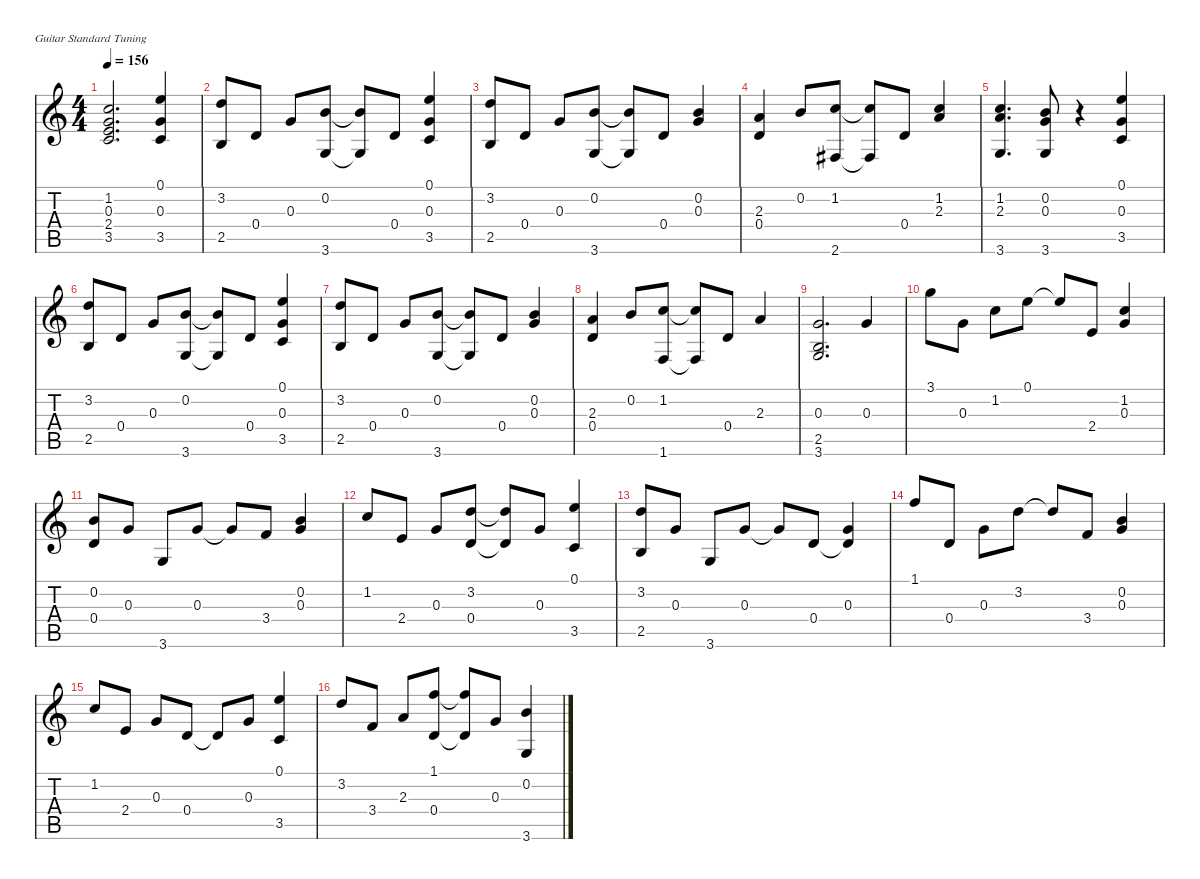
\defaultSystemsLayout 4
\hideDynamics
\bracketExtendMode nobrackets
\singleTrackTrackNamePolicy hidden
\multiTrackTrackNamePolicy hidden
\firstSystemTrackNameOrientation horizontal
\otherSystemsTrackNameOrientation horizontal
\extendBarLines
\chordDiagramsInScore
\track ("ギター - クラシック" "ギター - クラシック") {instrument acousticguitarnylon}
\staff {score tabs}
\tuning (E4 B3 G3 D3 A2 E2)
\ts (4 4)
\tempo 156
\clef g2
\ks c
(2.4 3.5 1.2 0.3).2{d dy mf beam Up} (3.5 0.1 0.3).4{beam Up} |
(3.2 2.5).8{beam Up} 0.4.8{beam Up} 0.3.8{beam Up} (0.2 3.6).8{beam Up} (3.6{t} 0.2{t}).8{beam Up} 0.4.8{beam Up} (3.5 0.1 0.3).4{beam Up} |
(3.2 2.5).8{beam Up} 0.4.8{beam Up} 0.3.8{beam Up} (0.2 3.6).8{beam Up} (3.6{t} 0.2{t}).8{beam Up} 0.4.8{beam Up} (0.2 0.3).4{beam Up} |
(2.3 0.4).4{beam Up} 0.2.8{beam Up} (2.6{acc #} 1.2).8{beam Up} (2.6{t acc #} 1.2{t}).8{beam Up} 0.4.8{beam Up} (1.2 2.3).4{beam Up} |
(3.6 1.2 2.3).4{d beam Up} (0.2 0.3 3.6).8{beam Up} r.4{beam Up} (0.1 0.3 3.5).4{beam Up} |
(3.2 2.5).8{beam Up} 0.4.8{beam Up} 0.3.8{beam Up} (0.2 3.6).8{beam Up} (3.6{t} 0.2{t}).8{beam Up} 0.4.8{beam Up} (3.5 0.1 0.3).4{beam Up} |
(3.2 2.5).8{beam Up} 0.4.8{beam Up} 0.3.8{beam Up} (3.6 0.2).8{beam Up} (3.6{t} 0.2{t}).8{beam Up} 0.4.8{beam Up} (0.2 0.3).4{beam Up} |
(2.3 0.4).4{beam Up} 0.2.8{beam Up} (1.6 1.2).8{beam Up} (1.6{t} 1.2{t}).8{beam Up} 0.4.8{beam Up} 2.3.4{beam Up} |
(0.3 3.6 2.5).2{d beam Up} 0.3.4{beam Up} |
3.1.8{beam Down} 0.3.8{beam Down} 1.2.8{beam Down} 0.1.8{beam Down} 0.1{t}.8{beam Up} 2.4.8{beam Up} (1.2 0.3).4{beam Up} |
(0.4 0.2).8{beam Up} 0.3.8{beam Up} 3.6.8{beam Up} 0.3.8{beam Up} 0.3{t}.8{beam Up} 3.4.8{beam Up} (0.2 0.3).4{beam Up} |
1.2.8{beam Up} 2.4.8{beam Up} 0.3.8{beam Up} (3.2 0.4).8{beam Up} (0.4{t} 3.2{t}).8{beam Up} 0.3.8{beam Up} (3.5 0.1).4{beam Up} |
(3.2 2.5).8{beam Up} 0.3.8{beam Up} 3.6.8{beam Up} 0.3.8{beam Up} 0.3{t}.8{beam Up} 0.4.8{beam Up} (0.4{t} 0.3).4{beam Up} |
1.1.8{beam Up} 0.4.8{beam Up} 0.3.8{beam Down} 3.2.8{beam Down} 3.2{t}.8{beam Up} 3.4.8{beam Up} (0.2 0.3).4{beam Up} |
1.2.8{beam Up} 2.4.8{beam Up} 0.3.8{beam Up} 0.4.8{beam Up} 0.4{t}.8{beam Up} 0.3.8{beam Up} (3.5 0.1).4{beam Up} |
3.2.8{beam Up} 3.4.8{beam Up} 2.3.8{beam Up} (0.4 1.1).8{beam Up} (0.4{t} 1.1{t}).8{beam Up} 0.3.8{beam Up} (3.6 0.2).4{beam Up}
